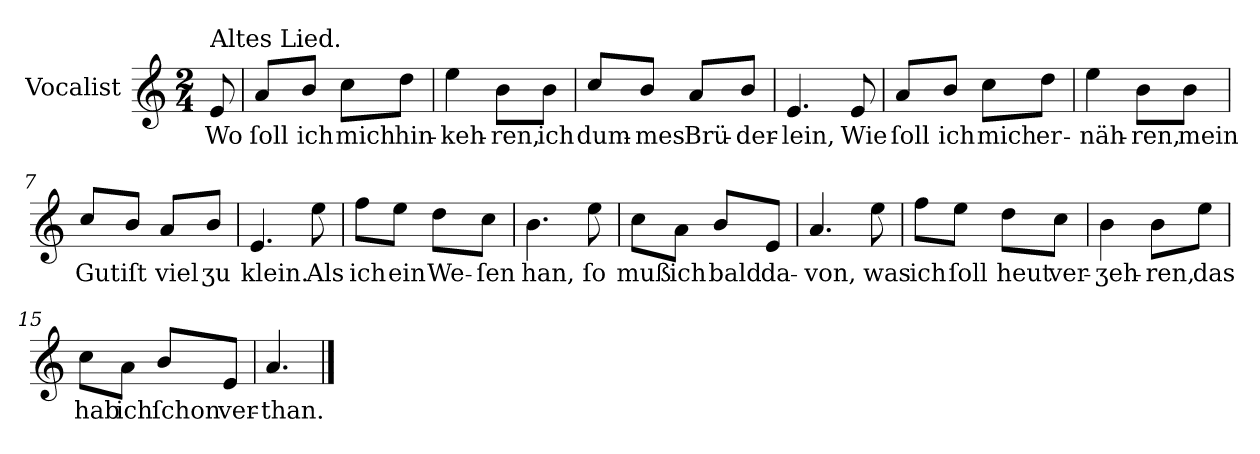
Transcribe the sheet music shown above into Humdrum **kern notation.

**kern	**text
*part1	*part1
*staff1	*staff1
*I"Vocalist	*
*k[]	*
*a:	*
*M2/4	*
=	=
!LO:TX:a:t=Altes Lied.	!
8e	Wo
=1	=1
8aL	ſoll
8bJ	ich
8ccL	mich
8ddJ	hin-
=2	=2
4ee	-keh-
8bL	-ren,
8bJ	ich
=3	=3
8ccL	dum-
8b/J	-mes
8aL	Brü-
8b/J	-der-
=4	=4
4.e	-lein,
8e	Wie
=5	=5
8aL	ſoll
8bJ	ich
8ccL	mich
8ddJ	er-
=6	=6
4ee	-näh-
8bL	-ren,
8bJ	mein
=7	=7
8ccL	Gut
8b/J	iſt
8aL	viel
8b/J	ʒu
=8	=8
4.e	klein.
8ee	Als
=9	=9
8ffL	ich
8eeJ	ein
8ddL	We-
8ccJ	-ſen
=10	=10
4.b	han,
8ee	ſo
=11	=11
8ccL	muß
8aJ	ich
8bL	bald
8eJ	da-
=12	=12
4.a	-von,
8ee	was
=13	=13
8ffL	ich
8eeJ	ſoll
8ddL	heut
8ccJ	ver-
=14	=14
4b	-ʒeh-
8bL	-ren,
8eeJ	das
=15	=15
8ccL	hab
8aJ	ich
8b/L	ſchon
8eJ	ver-
=16	=16
4.a	-than.
==	==
*-	*-
